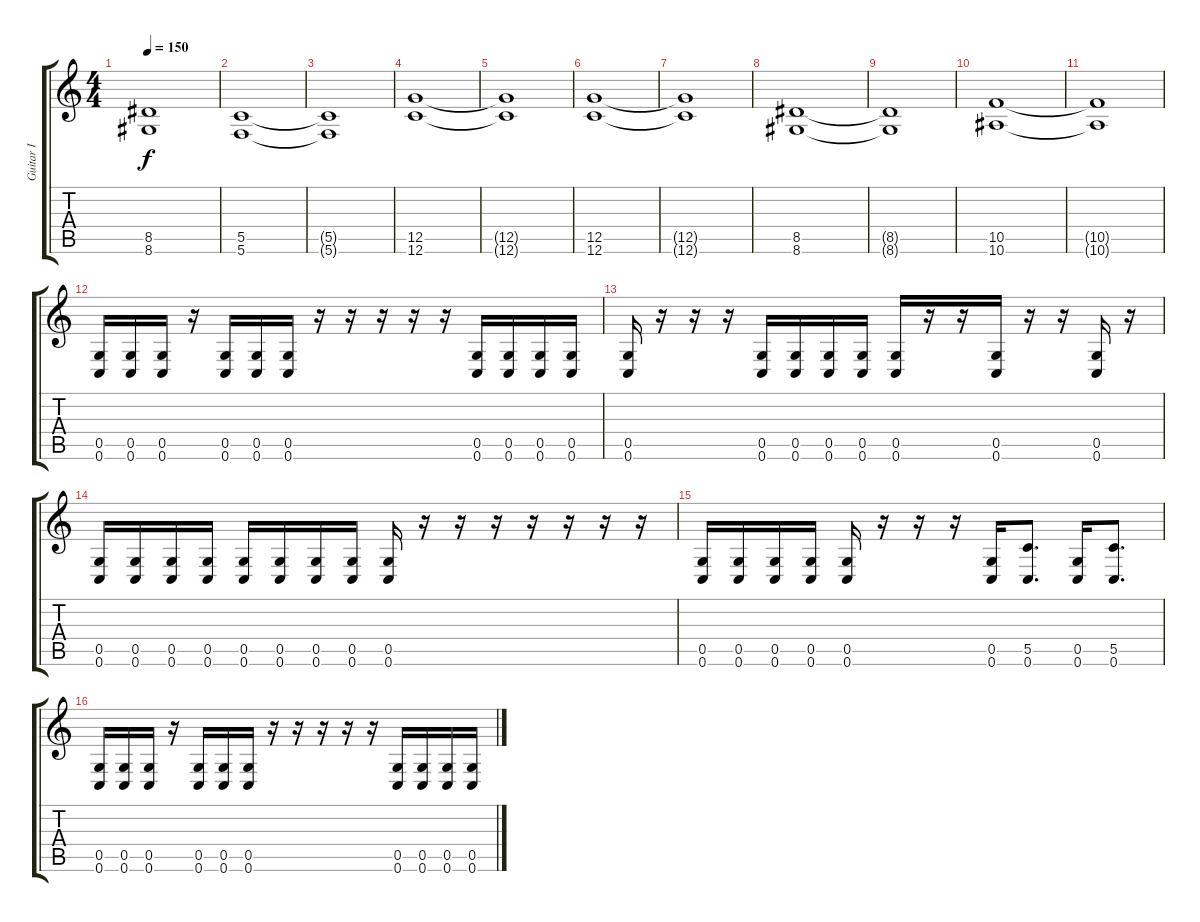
\track ("Guitar I" "Guitar I") {instrument distortionguitar}
\staff {score tabs}
\tuning (D4 A3 F3 C3 G2 C2) {hide}
\ts (4 4)
\tempo 150
\clef g2
\ks c
(8.5{t} 8.6{t}).1{dy f} |
(5.5 5.6).1 |
(5.5{t} 5.6{t}).1 |
(12.5 12.6).1 |
(12.5{t} 12.6{t}).1 |
(12.5 12.6).1 |
(12.5{t} 12.6{t}).1 |
(8.5 8.6).1 |
(8.5{t} 8.6{t}).1 |
(10.5 10.6).1 |
(10.5{t} 10.6{t}).1 |
(0.5 0.6).16 (0.5 0.6).16 (0.5 0.6).16 r.16 (0.5 0.6).16 (0.5 0.6).16 (0.5 0.6).16 r.16 r.16 r.16 r.16 r.16 (0.5 0.6).16 (0.5 0.6).16 (0.5 0.6).16 (0.5 0.6).16 |
(0.5 0.6).16 r.16 r.16 r.16 (0.5 0.6).16 (0.5 0.6).16 (0.5 0.6).16 (0.5 0.6).16 (0.5 0.6).16 r.16 r.16 (0.5 0.6).16 r.16 r.16 (0.5 0.6).16 r.16 |
(0.5 0.6).16 (0.5 0.6).16 (0.5 0.6).16 (0.5 0.6).16 (0.5 0.6).16 (0.5 0.6).16 (0.5 0.6).16 (0.5 0.6).16 (0.5 0.6).16 r.16 r.16 r.16 r.16 r.16 r.16 r.16 |
(0.5 0.6).16 (0.5 0.6).16 (0.5 0.6).16 (0.5 0.6).16 (0.5 0.6).16 r.16 r.16 r.16 (0.5 0.6).16 (5.5 0.6).8{d} (0.5 0.6).16 (5.5 0.6).8{d} |
(0.5 0.6).16 (0.5 0.6).16 (0.5 0.6).16 r.16 (0.5 0.6).16 (0.5 0.6).16 (0.5 0.6).16 r.16 r.16 r.16 r.16 r.16 (0.5 0.6).16 (0.5 0.6).16 (0.5 0.6).16 (0.5 0.6).16
